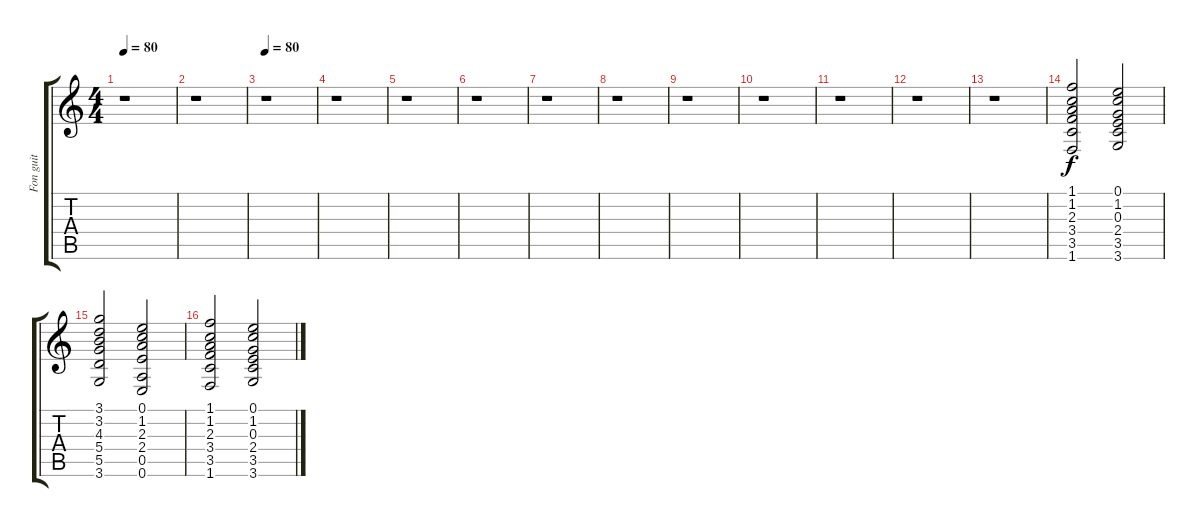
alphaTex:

\track ("Fon guit" "Fon guit") {instrument acousticguitarnylon}
\staff {score tabs}
\tuning (E4 B3 G3 D3 A2 E2) {hide}
\ts (4 4)
\tempo 80
\clef g2
\ks c
r.1{dy f instrument acousticguitarnylon} |
r.1 |
\tempo 80
r.1 |
r.1 |
r.1 |
r.1 |
r.1 |
r.1 |
r.1 |
r.1 |
r.1 |
r.1 |
r.1 |
(1.1 1.2 2.3 3.4 3.5 1.6).2 (0.1 1.2 0.3 2.4 3.5 3.6).2 |
(3.1 3.2 4.3 5.4 5.5 3.6).2 (0.1 1.2 2.3 2.4 0.5 0.6).2 |
(1.1 1.2 2.3 3.4 3.5 1.6).2 (0.1 1.2 0.3 2.4 3.5 3.6).2
